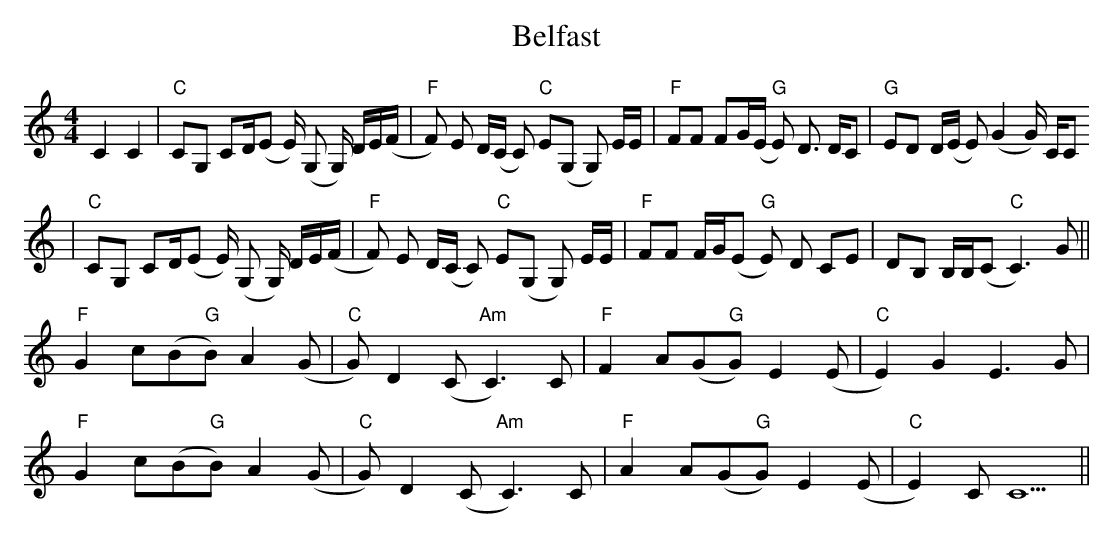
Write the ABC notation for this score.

X:1
T: Belfast
M:4/4
L:1/8
K:C
C2 C2 | "C" CG, CD/(/E E/) (G, G,/) D/E/(F/ | "F" F) E D/(C/ C) "C" E(G, G,) E/E/ | "F" FF FG/(E/ "G" E) D3/ D/C | "G" ED D/(E/ E) (G2 G/) C/C
|"C"CG, CD/(/E E/) (G, G,/) D/E/(F/ | "F" F) E D/(C/ C) "C" E(G, G,) E/E/ |"F" FF F/G/(E "G" E) D CE | DB, B,/B,/(C "C" C3)  G ||
"F"G2 c(B"G"B) A2(G | "C" G)  D2 (C"Am"C3) C |"F" F2 A(G"G"G) E2 (E | "C" E2) G2E3 G |
"F"G2 c(B"G"B) A2(G | "C" G)  D2 (C"Am" C3) C | "F" A2 A(G"G"G) E2 (E | "C" E2) CC5 ||
